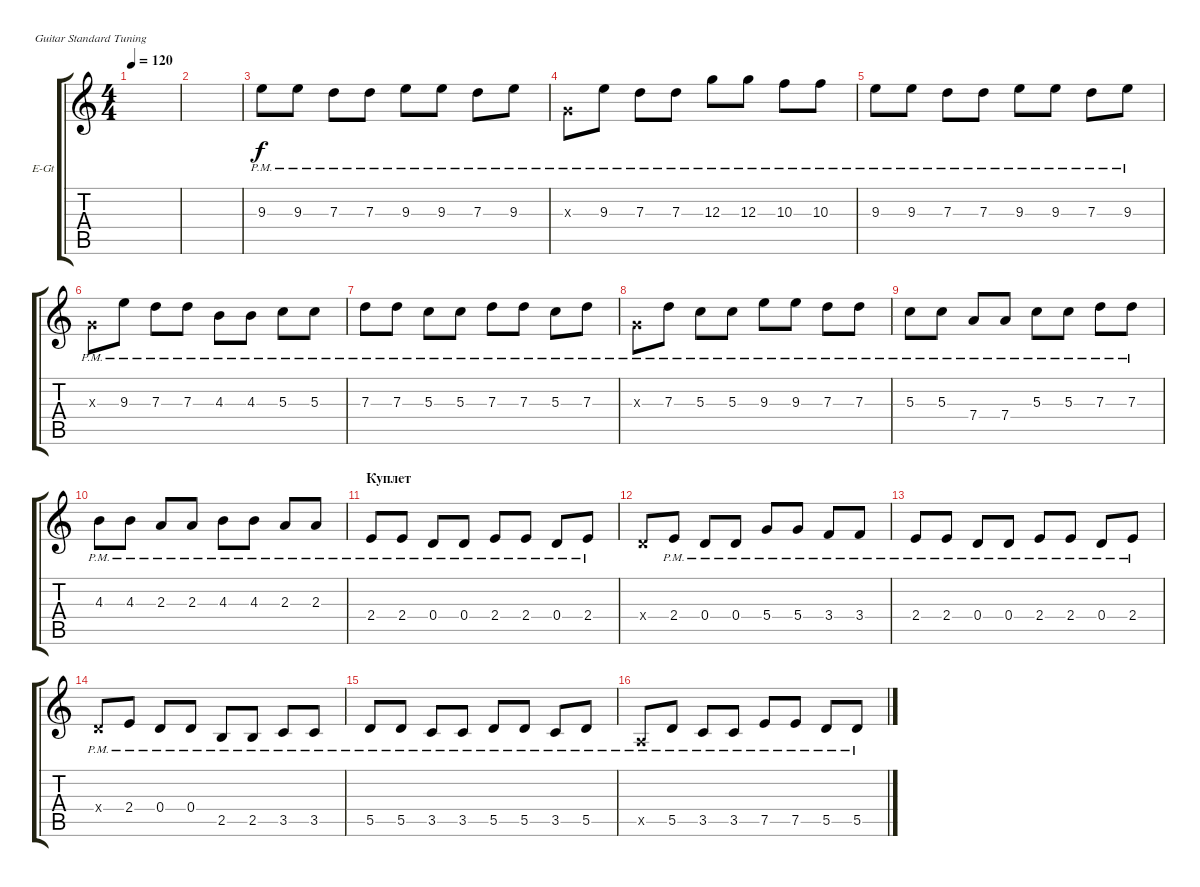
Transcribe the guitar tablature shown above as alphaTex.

\defaultSystemsLayout 4
\bracketExtendMode groupsimilarinstruments
\firstSystemTrackNameOrientation horizontal
\otherSystemsTrackNameOrientation horizontal
\track ("Г. Каспарян" "E-Gt") {instrument electricguitarclean}
\staff {score tabs}
\tuning (E4 B3 G3 D3 A2 E2)
\ts (4 4)
\tempo 120
\clef g2
\ks c
|
|
9.3{pm}.8 9.3{pm}.8 7.3{pm}.8 7.3{pm}.8 9.3{pm}.8 9.3{pm}.8 7.3{pm}.8 9.3{pm}.8 |
0.3{pm x}.8 9.3{pm}.8 7.3{pm}.8 7.3{pm}.8 12.3{pm}.8 12.3{pm}.8 10.3{pm}.8 10.3{pm}.8 |
9.3{pm}.8 9.3{pm}.8 7.3{pm}.8 7.3{pm}.8 9.3{pm}.8 9.3{pm}.8 7.3{pm}.8 9.3{pm}.8 |
0.3{pm x}.8 9.3{pm}.8 7.3{pm}.8 7.3{pm}.8 4.3{pm}.8 4.3{pm}.8 5.3{pm}.8 5.3{pm}.8 |
7.3{pm}.8 7.3{pm}.8 5.3{pm}.8 5.3{pm}.8 7.3{pm}.8 7.3{pm}.8 5.3{pm}.8 7.3{pm}.8 |
0.3{pm x}.8 7.3{pm}.8 5.3{pm}.8 5.3{pm}.8 9.3{pm}.8 9.3{pm}.8 7.3{pm}.8 7.3{pm}.8 |
5.3{pm}.8 5.3{pm}.8 7.4{pm}.8 7.4{pm}.8 5.3{pm}.8 5.3{pm}.8 7.3{pm}.8 7.3{pm}.8 |
4.3{pm}.8 4.3{pm}.8 2.3{pm}.8 2.3{pm}.8 4.3{pm}.8 4.3{pm}.8 2.3{pm}.8 2.3{pm}.8 |
\section ("" "Куплет")
2.4{pm}.8 2.4{pm}.8 0.4{pm}.8 0.4{pm}.8 2.4{pm}.8 2.4{pm}.8 0.4{pm}.8 2.4{pm}.8 |
0.4{x}.8 2.4{pm}.8 0.4{pm}.8 0.4{pm}.8 5.4{pm}.8 5.4{pm}.8 3.4{pm}.8 3.4{pm}.8 |
2.4{pm}.8 2.4{pm}.8 0.4{pm}.8 0.4{pm}.8 2.4{pm}.8 2.4{pm}.8 0.4{pm}.8 2.4{pm}.8 |
0.4{pm x}.8 2.4{pm}.8 0.4{pm}.8 0.4{pm}.8 2.5{pm}.8 2.5{pm}.8 3.5{pm}.8 3.5{pm}.8 |
5.5{pm}.8 5.5{pm}.8 3.5{pm}.8 3.5{pm}.8 5.5{pm}.8 5.5{pm}.8 3.5{pm}.8 5.5{pm}.8 |
0.5{pm x}.8 5.5{pm}.8 3.5{pm}.8 3.5{pm}.8 7.5{pm}.8 7.5{pm}.8 5.5{pm}.8 5.5{pm}.8
